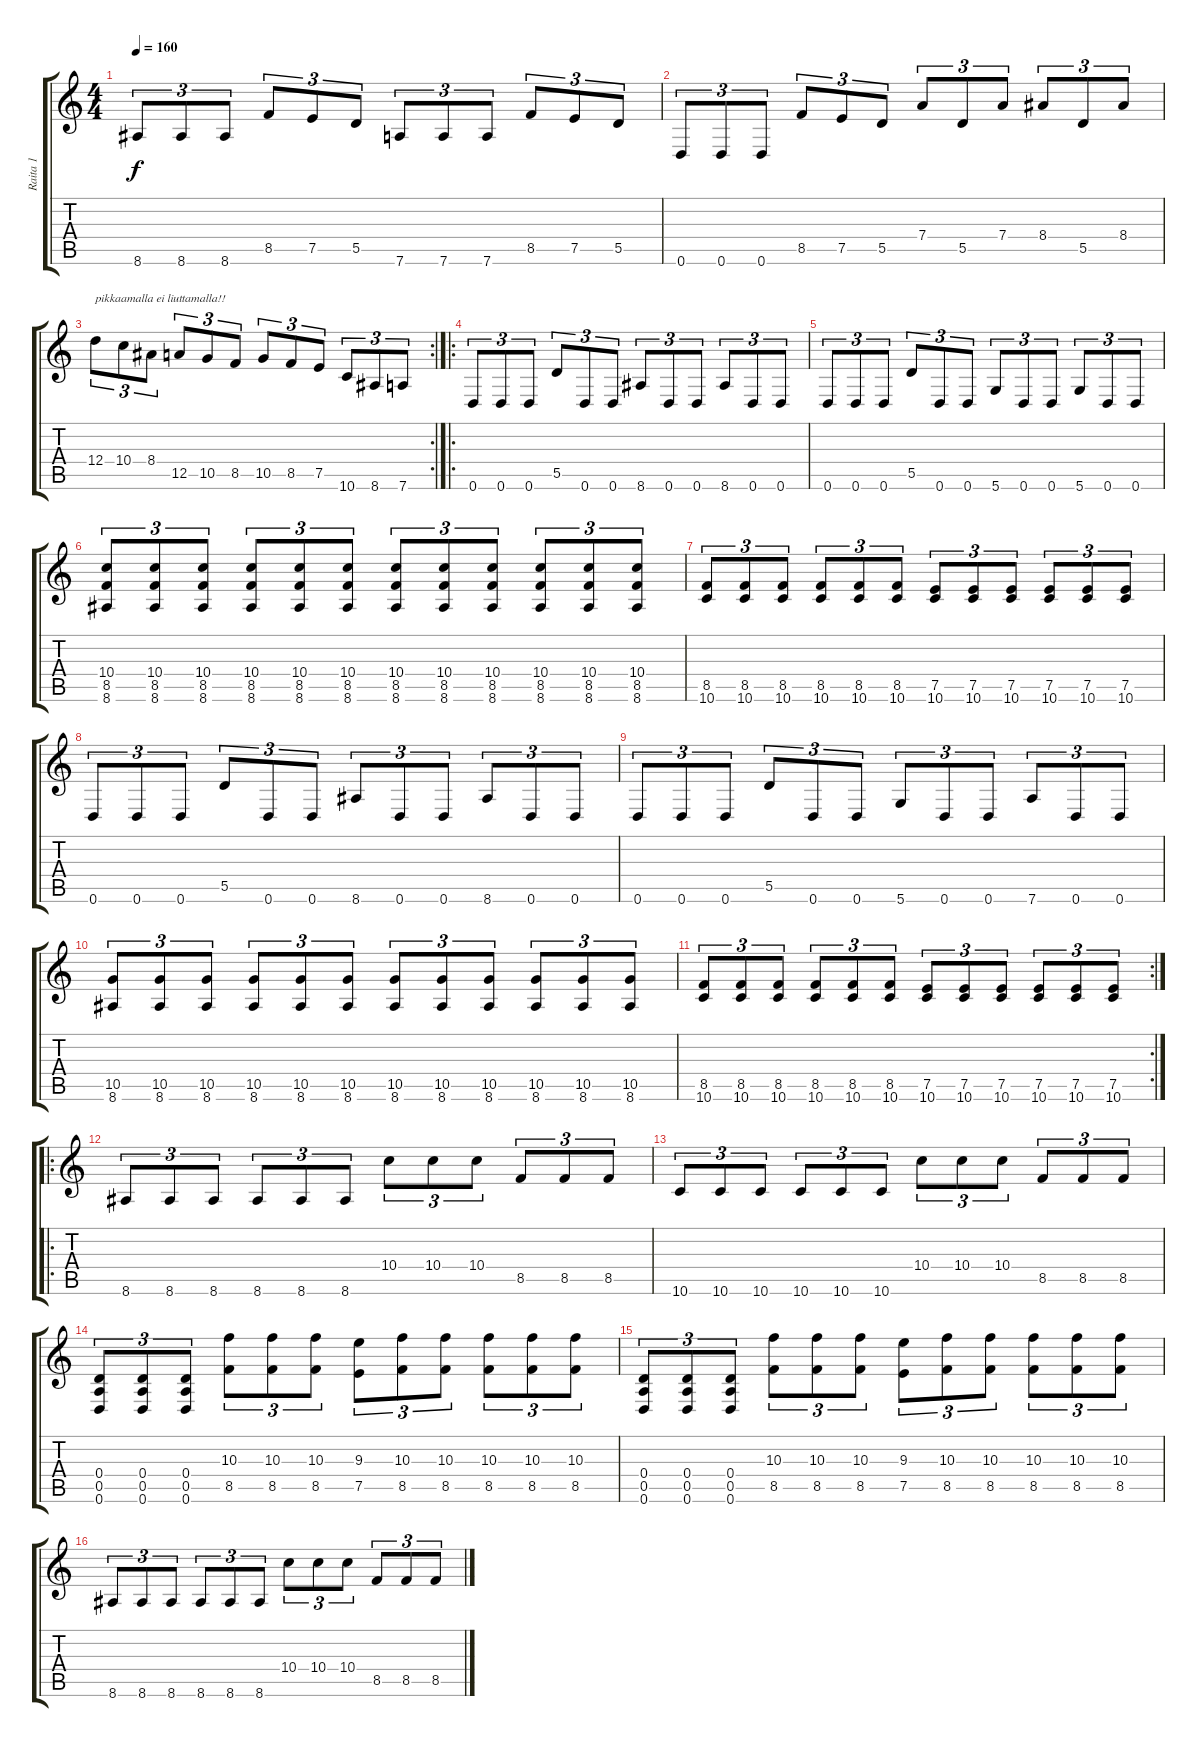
\track ("Raita 1" "Raita 1") {instrument distortionguitar}
\staff {score tabs}
\tuning (E4 B3 G3 D3 A2 D2) {hide}
\ts (4 4)
\tempo 160
\clef g2
\ks c
8.6.8{tu (3 2) dy f} 8.6.8{tu (3 2)} 8.6.8{tu (3 2)} 8.5.8{tu (3 2)} 7.5.8{tu (3 2)} 5.5.8{tu (3 2)} 7.6.8{tu (3 2)} 7.6.8{tu (3 2)} 7.6.8{tu (3 2)} 8.5.8{tu (3 2)} 7.5.8{tu (3 2)} 5.5.8{tu (3 2)} |
0.6.8{tu (3 2)} 0.6.8{tu (3 2)} 0.6.8{tu (3 2)} 8.5.8{tu (3 2)} 7.5.8{tu (3 2)} 5.5.8{tu (3 2)} 7.4.8{tu (3 2)} 5.5.8{tu (3 2)} 7.4.8{tu (3 2)} 8.4.8{tu (3 2)} 5.5.8{tu (3 2)} 8.4.8{tu (3 2)} |
\rc 2
12.4.8{tu (3 2) txt "pikkaamalla ei liuttamalla!!"} 10.4.8{tu (3 2)} 8.4.8{tu (3 2)} 12.5.8{tu (3 2)} 10.5.8{tu (3 2)} 8.5.8{tu (3 2)} 10.5.8{tu (3 2)} 8.5.8{tu (3 2)} 7.5.8{tu (3 2)} 10.6.8{tu (3 2)} 8.6.8{tu (3 2)} 7.6.8{tu (3 2)} |
\ro
0.6.8{tu (3 2)} 0.6.8{tu (3 2)} 0.6.8{tu (3 2)} 5.5.8{tu (3 2)} 0.6.8{tu (3 2)} 0.6.8{tu (3 2)} 8.6.8{tu (3 2)} 0.6.8{tu (3 2)} 0.6.8{tu (3 2)} 8.6.8{tu (3 2)} 0.6.8{tu (3 2)} 0.6.8{tu (3 2)} |
0.6.8{tu (3 2)} 0.6.8{tu (3 2)} 0.6.8{tu (3 2)} 5.5.8{tu (3 2)} 0.6.8{tu (3 2)} 0.6.8{tu (3 2)} 5.6.8{tu (3 2)} 0.6.8{tu (3 2)} 0.6.8{tu (3 2)} 5.6.8{tu (3 2)} 0.6.8{tu (3 2)} 0.6.8{tu (3 2)} |
(10.4 8.5 8.6).8{tu (3 2)} (10.4 8.5 8.6).8{tu (3 2)} (10.4 8.5 8.6).8{tu (3 2)} (10.4 8.5 8.6).8{tu (3 2)} (10.4 8.5 8.6).8{tu (3 2)} (10.4 8.5 8.6).8{tu (3 2)} (10.4 8.5 8.6).8{tu (3 2)} (10.4 8.5 8.6).8{tu (3 2)} (10.4 8.5 8.6).8{tu (3 2)} (10.4 8.5 8.6).8{tu (3 2)} (10.4 8.5 8.6).8{tu (3 2)} (10.4 8.5 8.6).8{tu (3 2)} |
(8.5 10.6).8{tu (3 2)} (8.5 10.6).8{tu (3 2)} (8.5 10.6).8{tu (3 2)} (8.5 10.6).8{tu (3 2)} (8.5 10.6).8{tu (3 2)} (8.5 10.6).8{tu (3 2)} (7.5 10.6).8{tu (3 2)} (7.5 10.6).8{tu (3 2)} (7.5 10.6).8{tu (3 2)} (7.5 10.6).8{tu (3 2)} (7.5 10.6).8{tu (3 2)} (7.5 10.6).8{tu (3 2)} |
0.6.8{tu (3 2)} 0.6.8{tu (3 2)} 0.6.8{tu (3 2)} 5.5.8{tu (3 2)} 0.6.8{tu (3 2)} 0.6.8{tu (3 2)} 8.6.8{tu (3 2)} 0.6.8{tu (3 2)} 0.6.8{tu (3 2)} 8.6.8{tu (3 2)} 0.6.8{tu (3 2)} 0.6.8{tu (3 2)} |
0.6.8{tu (3 2)} 0.6.8{tu (3 2)} 0.6.8{tu (3 2)} 5.5.8{tu (3 2)} 0.6.8{tu (3 2)} 0.6.8{tu (3 2)} 5.6.8{tu (3 2)} 0.6.8{tu (3 2)} 0.6.8{tu (3 2)} 7.6.8{tu (3 2)} 0.6.8{tu (3 2)} 0.6.8{tu (3 2)} |
(10.5 8.6).8{tu (3 2)} (10.5 8.6).8{tu (3 2)} (10.5 8.6).8{tu (3 2)} (10.5 8.6).8{tu (3 2)} (10.5 8.6).8{tu (3 2)} (10.5 8.6).8{tu (3 2)} (10.5 8.6).8{tu (3 2)} (10.5 8.6).8{tu (3 2)} (10.5 8.6).8{tu (3 2)} (10.5 8.6).8{tu (3 2)} (10.5 8.6).8{tu (3 2)} (10.5 8.6).8{tu (3 2)} |
\rc 2
(8.5 10.6).8{tu (3 2)} (8.5 10.6).8{tu (3 2)} (8.5 10.6).8{tu (3 2)} (8.5 10.6).8{tu (3 2)} (8.5 10.6).8{tu (3 2)} (8.5 10.6).8{tu (3 2)} (7.5 10.6).8{tu (3 2)} (7.5 10.6).8{tu (3 2)} (7.5 10.6).8{tu (3 2)} (7.5 10.6).8{tu (3 2)} (7.5 10.6).8{tu (3 2)} (7.5 10.6).8{tu (3 2)} |
\ro
8.6.8{tu (3 2)} 8.6.8{tu (3 2)} 8.6.8{tu (3 2)} 8.6.8{tu (3 2)} 8.6.8{tu (3 2)} 8.6.8{tu (3 2)} 10.4.8{tu (3 2)} 10.4.8{tu (3 2)} 10.4.8{tu (3 2)} 8.5.8{tu (3 2)} 8.5.8{tu (3 2)} 8.5.8{tu (3 2)} |
10.6.8{tu (3 2)} 10.6.8{tu (3 2)} 10.6.8{tu (3 2)} 10.6.8{tu (3 2)} 10.6.8{tu (3 2)} 10.6.8{tu (3 2)} 10.4.8{tu (3 2)} 10.4.8{tu (3 2)} 10.4.8{tu (3 2)} 8.5.8{tu (3 2)} 8.5.8{tu (3 2)} 8.5.8{tu (3 2)} |
(0.4 0.5 0.6).8{tu (3 2)} (0.4 0.5 0.6).8{tu (3 2)} (0.4 0.5 0.6).8{tu (3 2)} (10.3 8.5).8{tu (3 2)} (10.3 8.5).8{tu (3 2)} (10.3 8.5).8{tu (3 2)} (9.3 7.5).8{tu (3 2)} (10.3 8.5).8{tu (3 2)} (10.3 8.5).8{tu (3 2)} (10.3 8.5).8{tu (3 2)} (10.3 8.5).8{tu (3 2)} (10.3 8.5).8{tu (3 2)} |
(0.4 0.5 0.6).8{tu (3 2)} (0.4 0.5 0.6).8{tu (3 2)} (0.4 0.5 0.6).8{tu (3 2)} (10.3 8.5).8{tu (3 2)} (10.3 8.5).8{tu (3 2)} (10.3 8.5).8{tu (3 2)} (9.3 7.5).8{tu (3 2)} (10.3 8.5).8{tu (3 2)} (10.3 8.5).8{tu (3 2)} (10.3 8.5).8{tu (3 2)} (10.3 8.5).8{tu (3 2)} (10.3 8.5).8{tu (3 2)} |
8.6.8{tu (3 2)} 8.6.8{tu (3 2)} 8.6.8{tu (3 2)} 8.6.8{tu (3 2)} 8.6.8{tu (3 2)} 8.6.8{tu (3 2)} 10.4.8{tu (3 2)} 10.4.8{tu (3 2)} 10.4.8{tu (3 2)} 8.5.8{tu (3 2)} 8.5.8{tu (3 2)} 8.5.8{tu (3 2)}
